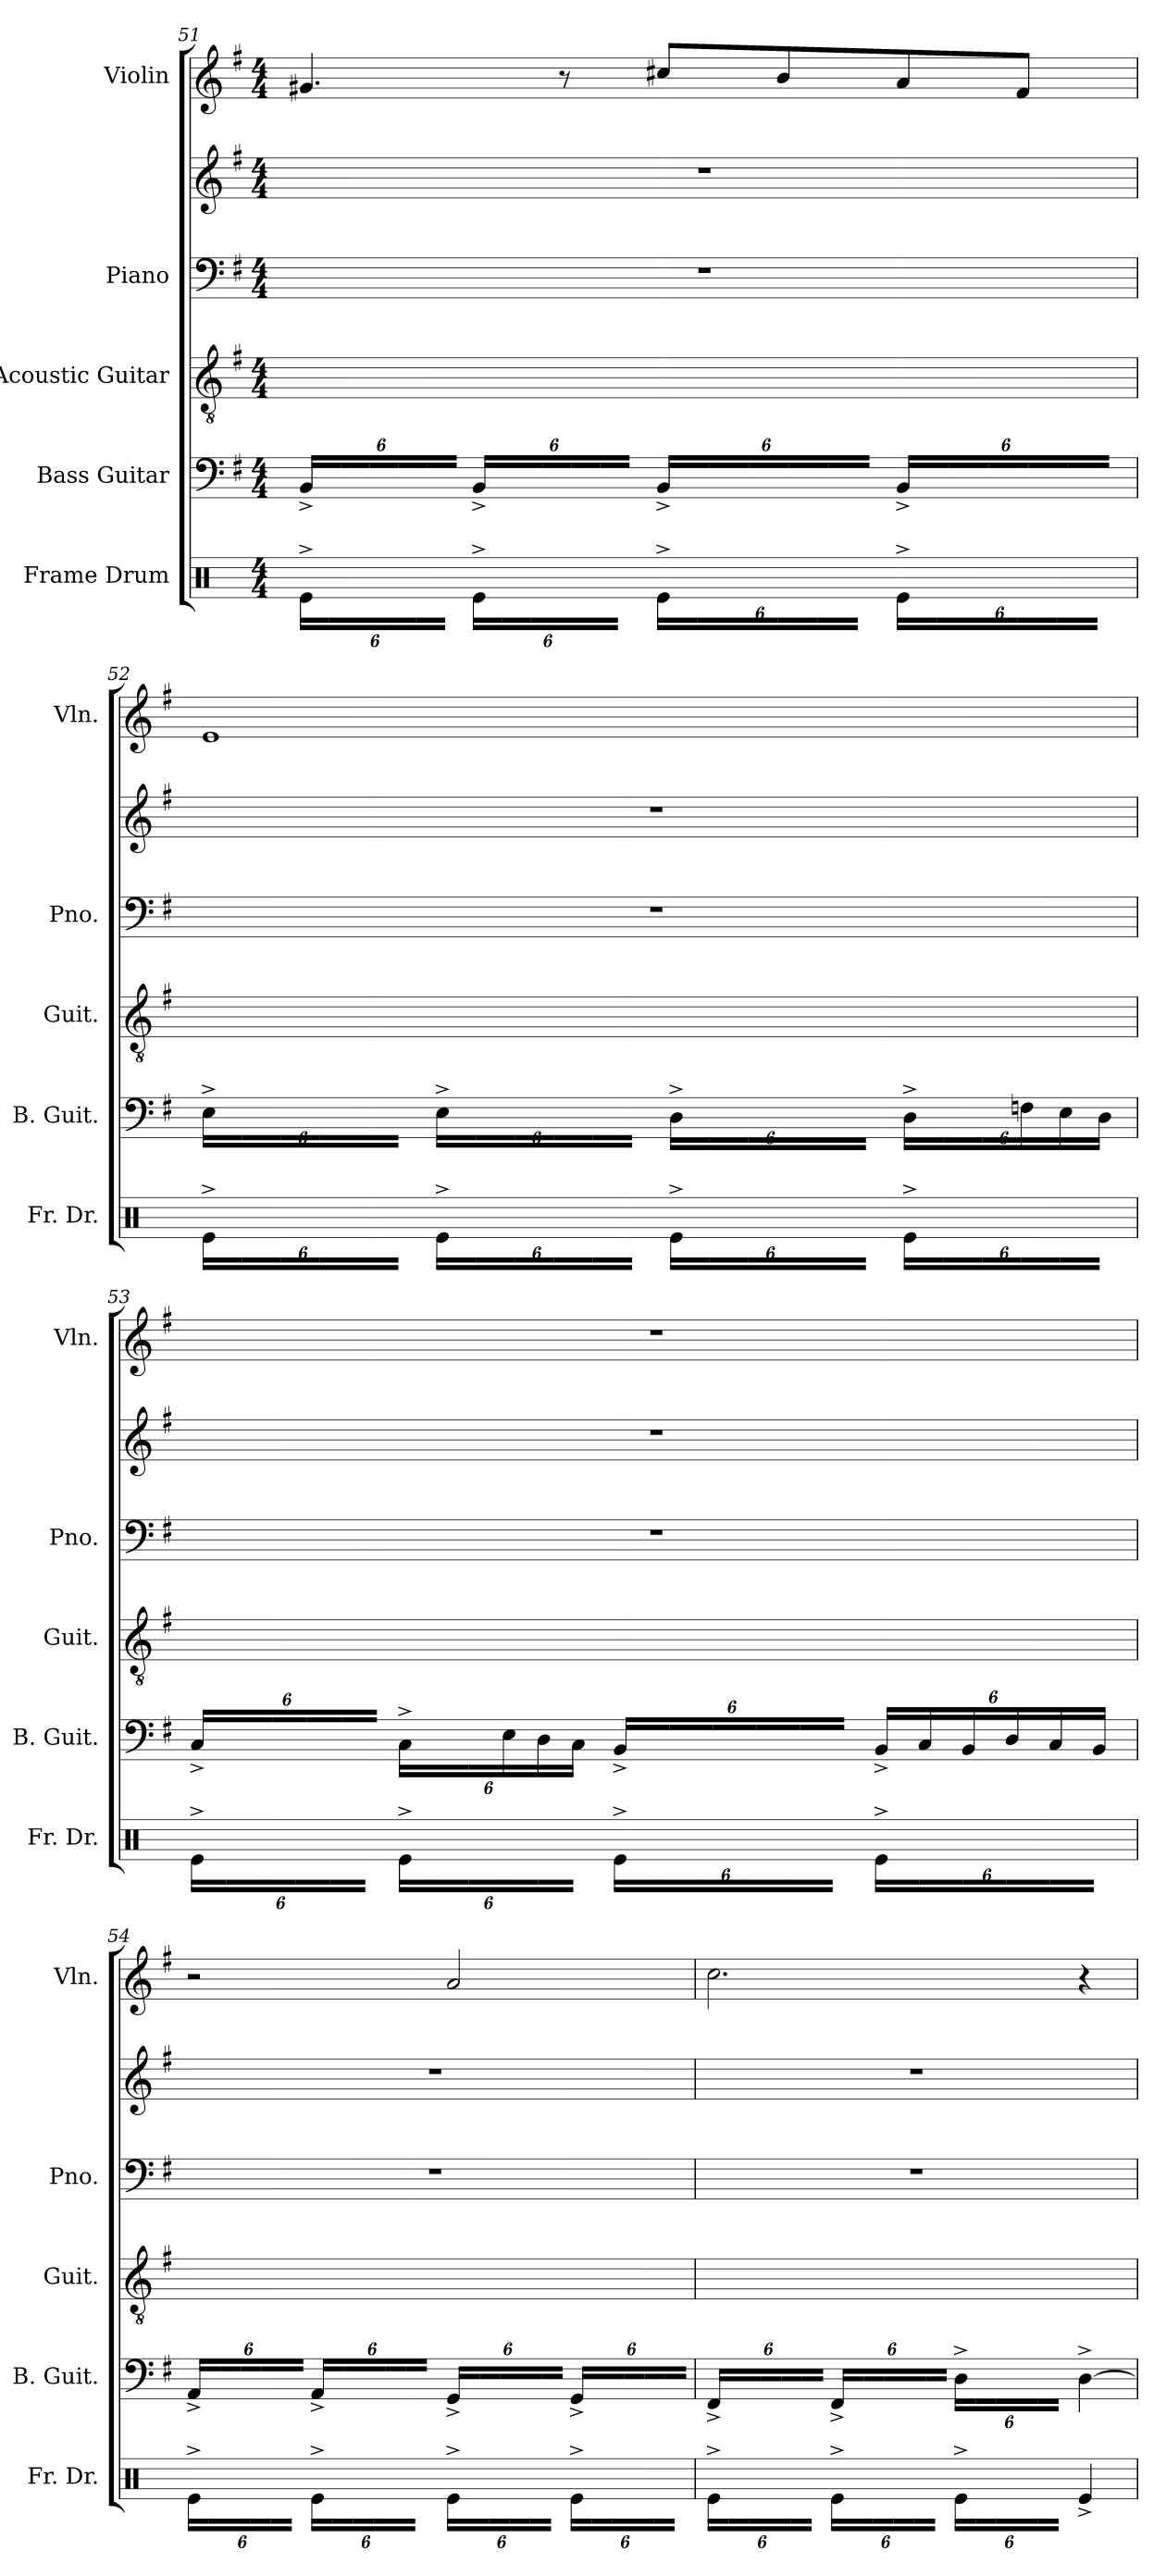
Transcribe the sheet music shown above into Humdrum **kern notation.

**kern	**kern	**kern	**kern	**kern	**kern
*part5	*part4	*part3	*part2	*part2	*part1
*staff6	*staff5	*staff4	*staff3	*staff2	*staff1
*I"Frame Drum	*I"Bass Guitar	*I"Acoustic Guitar	*I"Piano	*	*I"Violin
*I'Fr. Dr.	*I'B. Guit.	*I'Guit.	*I'Pno.	*	*I'Vln.
!!LO:PB:g=z
*clefX	*clefF4	*clefGv2	*clefF4	*clefG2	*clefG2
*	*ITrd7c12	*	*	*	*
*k[]	*k[f#]	*k[f#]	*k[f#]	*k[f#]	*k[f#]
*M4/4	*M4/4	*M4/4	*M4/4	*M4/4	*M4/4
*Xbrackettup	*Xbrackettup	*Xbrackettup	*	*	*
=51	=51	=51	=51	=51	=51
24Re^\LL	24BBB^/LL	24EE/yy^ 24BB/yy^ 24E/yy^ 24G#X/yy^ 24B/yy^ 24e/yy^LL	1r	1r	4.g#X/
24Re\yy	24BBB/yy	24EE/yy 24BB/yy 24E/yy 24G#/yy 24B/yy 24e/yy	.	.	.
24Re\yy	24BBB/yy	24EE/yy 24BB/yy 24E/yy 24G#/yy 24B/yy 24e/yy	.	.	.
24Re\yy	24BBB/yy	24EE/yy 24BB/yy 24E/yy 24G#/yy 24B/yy 24e/yy	.	.	.
24Re\yy	24BBB/yy	24EE/yy 24BB/yy 24E/yy 24G#/yy 24B/yy 24e/yy	.	.	.
24Re\JJyy	24BBB/JJyy	24EE/yy 24BB/yy 24E/yy 24G#/yy 24B/yy 24e/yyJJ	.	.	.
24Re^\LL	24BBB^/LL	24EE/yy^ 24BB/yy^ 24E/yy^ 24G#/yy^ 24B/yy^ 24e/yy^LL	.	.	.
24Re\yy	24BBB/yy	24EE/yy 24BB/yy 24E/yy 24G#/yy 24B/yy 24e/yy	.	.	.
24Re\yy	24BBB/yy	24EE/yy 24BB/yy 24E/yy 24G#/yy 24B/yy 24e/yy	.	.	.
24Re\yy	24BBB/yy	24EE/yy 24BB/yy 24E/yy 24G#/yy 24B/yy 24e/yy	.	.	8r
24Re\yy	24BBB/yy	24EE/yy 24BB/yy 24E/yy 24G#/yy 24B/yy 24e/yy	.	.	.
24Re\JJyy	24BBB/JJyy	24EE/yy 24BB/yy 24E/yy 24G#/yy 24B/yy 24e/yyJJ	.	.	.
24Re^\LL	24BBB^/LL	24BB/yy^ 24D#X/yy^ 24A/yy^ 24B/yy^ 24f#/yy^LL	.	.	8cc#X/L
24Re\yy	24BBB/yy	24BB/yy 24D#/yy 24A/yy 24B/yy 24f#/yy	.	.	.
24Re\yy	24BBB/yy	24BB/yy 24D#/yy 24A/yy 24B/yy 24f#/yy	.	.	.
24Re\yy	24BBB/yy	24BB/yy 24D#/yy 24A/yy 24B/yy 24f#/yy	.	.	8b/
24Re\yy	24BBB/yy	24BB/yy 24D#/yy 24A/yy 24B/yy 24f#/yy	.	.	.
24Re\JJyy	24BBB/JJyy	24BB/yy 24D#/yy 24A/yy 24B/yy 24f#/yyJJ	.	.	.
24Re^\LL	24BBB^/LL	24BB/yy^ 24D#/yy^ 24A/yy^ 24B/yy^ 24f#/yy^LL	.	.	8a/
24Re\yy	24BBB/yy	24BB/yy 24D#/yy 24A/yy 24B/yy 24f#/yy	.	.	.
24Re\yy	24BBB/yy	24BB/yy 24D#/yy 24A/yy 24B/yy 24f#/yy	.	.	.
24Re\yy	24BBB/yy	24BB/yy 24D#/yy 24A/yy 24B/yy 24f#/yy	.	.	8f#/J
24Re\yy	24BBB/yy	24BB/yy 24D#/yy 24A/yy 24B/yy 24f#/yy	.	.	.
24Re\JJyy	24BBB/JJyy	24BB/yy 24D#/yy 24A/yy 24B/yy 24f#/yyJJ	.	.	.
!!LO:LB:g=z
=52	=52	=52	=52	=52	=52
24Re^\LL	24EE^\LL	24EE/yy^ 24BB/yy^ 24E/yy^ 24G#X/yy^ 24B/yy^ 24e/yy^LL	1r	1r	1e
24Re\yy	24EE\yy	24EE/yy 24BB/yy 24E/yy 24G#/yy 24B/yy 24e/yy	.	.	.
24Re\yy	24EE\yy	24EE/yy 24BB/yy 24E/yy 24G#/yy 24B/yy 24e/yy	.	.	.
24Re\yy	24EE\yy	24EE/yy 24BB/yy 24E/yy 24G#/yy 24B/yy 24e/yy	.	.	.
24Re\yy	24EE\yy	24EE/yy 24BB/yy 24E/yy 24G#/yy 24B/yy 24e/yy	.	.	.
24Re\JJyy	24EE\JJyy	24EE/yy 24BB/yy 24E/yy 24G#/yy 24B/yy 24e/yyJJ	.	.	.
24Re^\LL	24EE^\LL	24EE/yy^ 24BB/yy^ 24E/yy^ 24G#/yy^ 24B/yy^ 24e/yy^LL	.	.	.
24Re\yy	24EE\yy	24EE/yy 24BB/yy 24E/yy 24G#/yy 24B/yy 24e/yy	.	.	.
24Re\yy	24EE\yy	24EE/yy 24BB/yy 24E/yy 24G#/yy 24B/yy 24e/yy	.	.	.
24Re\yy	24EE\yy	24EE/yy 24BB/yy 24E/yy 24G#/yy 24B/yy 24e/yy	.	.	.
24Re\yy	24EE\yy	24EE/yy 24BB/yy 24E/yy 24G#/yy 24B/yy 24e/yy	.	.	.
24Re\JJyy	24EE\JJyy	24EE/yy 24BB/yy 24E/yy 24G#/yy 24B/yy 24e/yyJJ	.	.	.
24Re^\LL	24DD^\LL	24EE/yy^ 24BB/yy^ 24E/yy^ 24G#/yy^ 24B/yy^ 24e/yy^LL	.	.	.
24Re\yy	24DD\yy	24EE/yy 24BB/yy 24E/yy 24G#/yy 24B/yy 24e/yy	.	.	.
24Re\yy	24DD\yy	24EE/yy 24BB/yy 24E/yy 24G#/yy 24B/yy 24e/yy	.	.	.
24Re\yy	24DD\yy	24EE/yy 24BB/yy 24E/yy 24G#/yy 24B/yy 24e/yy	.	.	.
24Re\yy	24DD\yy	24EE/yy 24BB/yy 24E/yy 24G#/yy 24B/yy 24e/yy	.	.	.
24Re\JJyy	24DD\JJyy	24EE/yy 24BB/yy 24E/yy 24G#/yy 24B/yy 24e/yyJJ	.	.	.
24Re^\LL	24DD^\LL	24EE/yy^ 24BB/yy^ 24E/yy^ 24G#/yy^ 24B/yy^ 24e/yy^LL	.	.	.
24Re\yy	24DD\yy	24EE/yy 24BB/yy 24E/yy 24G#/yy 24B/yy 24e/yy	.	.	.
24Re\yy	24DD\yy	24EE/yy 24BB/yy 24E/yy 24G#/yy 24B/yy 24e/yy	.	.	.
24Re\yy	24FFn\	24EE/yy 24BB/yy 24E/yy 24G#/yy 24B/yy 24e/yy	.	.	.
24Re\yy	24EE\	24EE/yy 24BB/yy 24E/yy 24G#/yy 24B/yy 24e/yy	.	.	.
24Re\JJyy	24DD\JJ	24EE/yy 24BB/yy 24E/yy 24G#/yy 24B/yy 24e/yyJJ	.	.	.
!!LO:LB:g=z
=53	=53	=53	=53	=53	=53
24Re^\LL	24CC^/LL	24AA/yy^ 24E/yy^ 24A/yy^ 24c/yy^ 24e/yy^LL	1r	1r	1r
24Re\yy	24CC/yy	24AA/yy 24E/yy 24A/yy 24c/yy 24e/yy	.	.	.
24Re\yy	24CC/yy	24AA/yy 24E/yy 24A/yy 24c/yy 24e/yy	.	.	.
24Re\yy	24CC/yy	24AA/yy 24E/yy 24A/yy 24c/yy 24e/yy	.	.	.
24Re\yy	24CC/yy	24AA/yy 24E/yy 24A/yy 24c/yy 24e/yy	.	.	.
24Re\JJyy	24CC/JJyy	24AA/yy 24E/yy 24A/yy 24c/yy 24e/yyJJ	.	.	.
24Re^\LL	24CC^\LL	24AA/yy^ 24E/yy^ 24A/yy^ 24c/yy^ 24e/yy^LL	.	.	.
24Re\yy	24CC\yy	24AA/yy 24E/yy 24A/yy 24c/yy 24e/yy	.	.	.
24Re\yy	24CC\yy	24AA/yy 24E/yy 24A/yy 24c/yy 24e/yy	.	.	.
24Re\yy	24EE\	24AA/yy 24E/yy 24A/yy 24c/yy 24e/yy	.	.	.
24Re\yy	24DD\	24AA/yy 24E/yy 24A/yy 24c/yy 24e/yy	.	.	.
24Re\JJyy	24CC\JJ	24AA/yy 24E/yy 24A/yy 24c/yy 24e/yyJJ	.	.	.
24Re^\LL	24BBB^/LL	24EE/yy^ 24BB/yy^ 24E/yy^ 24G#X/yy^ 24d/yy^ 24e/yy^LL	.	.	.
24Re\yy	24BBB/yy	24EE/yy 24BB/yy 24E/yy 24G#/yy 24d/yy 24e/yy	.	.	.
24Re\yy	24BBB/yy	24EE/yy 24BB/yy 24E/yy 24G#/yy 24d/yy 24e/yy	.	.	.
24Re\yy	24BBB/yy	24EE/yy 24BB/yy 24E/yy 24G#/yy 24d/yy 24e/yy	.	.	.
24Re\yy	24BBB/yy	24EE/yy 24BB/yy 24E/yy 24G#/yy 24d/yy 24e/yy	.	.	.
24Re\JJyy	24BBB/JJyy	24EE/yy 24BB/yy 24E/yy 24G#/yy 24d/yy 24e/yyJJ	.	.	.
24Re^\LL	24BBB^/LL	24EE/yy^ 24BB/yy^ 24E/yy^ 24G#/yy^ 24d/yy^ 24e/yy^LL	.	.	.
24Re\yy	24CC/	24EE/yy 24BB/yy 24E/yy 24G#/yy 24d/yy 24e/yy	.	.	.
24Re\yy	24BBB/	24EE/yy 24BB/yy 24E/yy 24G#/yy 24d/yy 24e/yy	.	.	.
24Re\yy	24DD/	24EE/yy 24BB/yy 24E/yy 24G#/yy 24d/yy 24e/yy	.	.	.
24Re\yy	24CC/	24EE/yy 24BB/yy 24E/yy 24G#/yy 24d/yy 24e/yy	.	.	.
24Re\JJyy	24BBB/JJ	24EE/yy 24BB/yy 24E/yy 24G#/yy 24d/yy 24e/yyJJ	.	.	.
!!LO:PB:g=z
=54	=54	=54	=54	=54	=54
24Re^\LL	24AAA^/LL	24AA/yy^ 24E/yy^ 24A/yy^ 24c/yy^ 24e/yy^LL	1r	1r	2r
24Re\yy	24AAA/yy	24AA/yy 24E/yy 24A/yy 24c/yy 24e/yy	.	.	.
24Re\yy	24AAA/yy	24AA/yy 24E/yy 24A/yy 24c/yy 24e/yy	.	.	.
24Re\yy	24AAA/yy	24AA/yy 24E/yy 24A/yy 24c/yy 24e/yy	.	.	.
24Re\yy	24AAA/yy	24AA/yy 24E/yy 24A/yy 24c/yy 24e/yy	.	.	.
24Re\JJyy	24AAA/JJyy	24AA/yy 24E/yy 24A/yy 24c/yy 24e/yyJJ	.	.	.
24Re^\LL	24AAA^/LL	24AA/yy^ 24E/yy^ 24A/yy^ 24c/yy^ 24e/yy^LL	.	.	.
24Re\yy	24AAA/yy	24AA/yy 24E/yy 24A/yy 24c/yy 24e/yy	.	.	.
24Re\yy	24AAA/yy	24AA/yy 24E/yy 24A/yy 24c/yy 24e/yy	.	.	.
24Re\yy	24AAA/yy	24AA/yy 24E/yy 24A/yy 24c/yy 24e/yy	.	.	.
24Re\yy	24AAA/yy	24AA/yy 24E/yy 24A/yy 24c/yy 24e/yy	.	.	.
24Re\JJyy	24AAA/JJyy	24AA/yy 24E/yy 24A/yy 24c/yy 24e/yyJJ	.	.	.
24Re^\LL	24GGG^/LL	24C/yy^ 24G/yy^ 24c/yy^ 24e-X/yy^ 24g/yy^LL	.	.	2a/
24Re\yy	24GGG/yy	24C/yy 24G/yy 24c/yy 24e-/yy 24g/yy	.	.	.
24Re\yy	24GGG/yy	24C/yy 24G/yy 24c/yy 24e-/yy 24g/yy	.	.	.
24Re\yy	24GGG/yy	24C/yy 24G/yy 24c/yy 24e-/yy 24g/yy	.	.	.
24Re\yy	24GGG/yy	24C/yy 24G/yy 24c/yy 24e-/yy 24g/yy	.	.	.
24Re\JJyy	24GGG/JJyy	24C/yy 24G/yy 24c/yy 24e-/yy 24g/yyJJ	.	.	.
24Re^\LL	24GGG^/LL	24C/yy^ 24G/yy^ 24c/yy^ 24e-/yy^ 24g/yy^LL	.	.	.
24Re\yy	24GGG/yy	24C/yy 24G/yy 24c/yy 24e-/yy 24g/yy	.	.	.
24Re\yy	24GGG/yy	24C/yy 24G/yy 24c/yy 24e-/yy 24g/yy	.	.	.
24Re\yy	24GGG/yy	24C/yy 24G/yy 24c/yy 24e-/yy 24g/yy	.	.	.
24Re\yy	24GGG/yy	24C/yy 24G/yy 24c/yy 24e-/yy 24g/yy	.	.	.
24Re\JJyy	24GGG/JJyy	24C/yy 24G/yy 24c/yy 24e-/yy 24g/yyJJ	.	.	.
!!LO:LB:g=z
=55	=55	=55	=55	=55	=55
24Re^\LL	24FFF#^/LL	24AA/yy^ 24D/yy^ 24A/yy^ 24d/yy^ 24f#/yy^LL	1r	1r	2.cc\
24Re\yy	24FFF#/yy	24AA/yy 24D/yy 24A/yy 24d/yy 24f#/yy	.	.	.
24Re\yy	24FFF#/yy	24AA/yy 24D/yy 24A/yy 24d/yy 24f#/yy	.	.	.
24Re\yy	24FFF#/yy	24AA/yy 24D/yy 24A/yy 24d/yy 24f#/yy	.	.	.
24Re\yy	24FFF#/yy	24AA/yy 24D/yy 24A/yy 24d/yy 24f#/yy	.	.	.
24Re\JJyy	24FFF#/JJyy	24AA/yy 24D/yy 24A/yy 24d/yy 24f#/yyJJ	.	.	.
24Re^\LL	24FFF#^/LL	24AA/yy^ 24D/yy^ 24A/yy^ 24d/yy^ 24f#/yy^LL	.	.	.
24Re\yy	24FFF#/yy	24AA/yy 24D/yy 24A/yy 24d/yy 24f#/yy	.	.	.
24Re\yy	24FFF#/yy	24AA/yy 24D/yy 24A/yy 24d/yy 24f#/yy	.	.	.
24Re\yy	24FFF#/yy	24AA/yy 24D/yy 24A/yy 24d/yy 24f#/yy	.	.	.
24Re\yy	24FFF#/yy	24AA/yy 24D/yy 24A/yy 24d/yy 24f#/yy	.	.	.
24Re\JJyy	24FFF#/JJyy	24AA/yy 24D/yy 24A/yy 24d/yy 24f#/yyJJ	.	.	.
24Re^\LL	24DD^\LL	24D\yy^ 24d\yy^ 24f#\yy^ 24cc\yy^LL	.	.	.
24Re\yy	24DD\yy	24D\yy 24d\yy 24f#\yy 24cc\yy	.	.	.
24Re\yy	24DD\yy	24D\yy 24d\yy 24f#\yy 24cc\yy	.	.	.
24Re\yy	24DD\yy	24D\yy 24d\yy 24f#\yy 24cc\yy	.	.	.
24Re\yy	24DD\yy	24D\yy 24d\yy 24f#\yy 24cc\yy	.	.	.
24Re\JJyy	24DD\JJyy	24D\yy 24d\yy 24f#\yy 24cc\yyJJ	.	.	.
4Re^/	[4DD^\	[4D/yy^ [4d/yy^ [4f#/yy^ [4cc/yy^	.	.	4r
=	=	=	=	=	=
*-	*-	*-	*-	*-	*-
